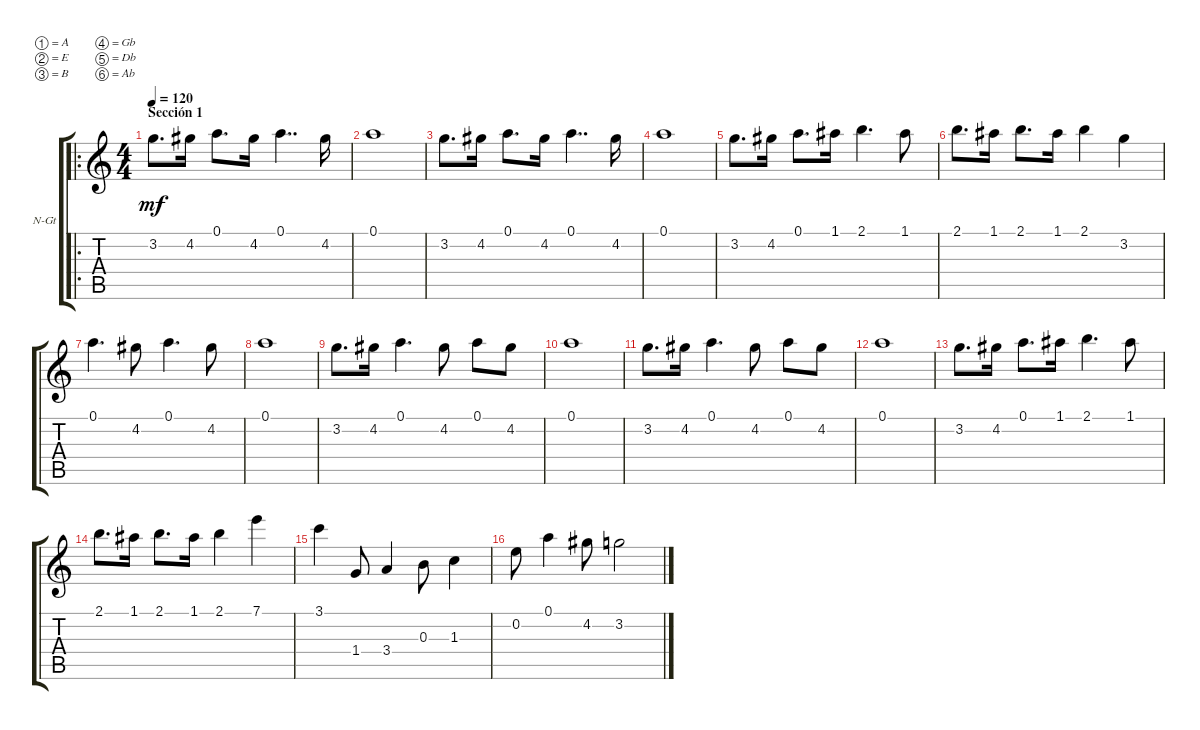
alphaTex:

\defaultSystemsLayout 4
\bracketExtendMode groupsimilarinstruments
\firstSystemTrackNameOrientation horizontal
\otherSystemsTrackNameOrientation horizontal
\chordDiagramsInScore
\track ("LAUD ESPAÑOL" "N-Gt") {instrument acousticguitarnylon}
\staff {score tabs}
\tuning (A4 E4 B3 Gb3 Db3 Ab2)
\ro
\ts (4 4)
\section ("" "Sección 1")
\tempo 120
\clef g2
\scale
0.403771
\ks aminor
3.2.8{d dy mf instrument acousticguitarnylon} 4.2.16 0.1.8{d} 4.2.16 0.1.4{dd} 4.2.16 |
\scale
0.0954279 0.1.1 |
\scale
0.391576 3.2.8{d} 4.2.16 0.1.8{d} 4.2.16 0.1.4{dd} 4.2.16 |
\scale
0.108384 0.1.1 |
\scale
0.308219 3.2.8{d} 4.2.16 0.1.8{d} 1.1.16 2.1.4{d} 1.1.8 |
\scale
0.344749 2.1.8{d} 1.1.16 2.1.8{d} 1.1.16 2.1.4 3.2.4 |
\scale
0.27891 0.1.4{d} 4.2.8 0.1.4{d} 4.2.8 |
\scale
0.0690241 0.1.1 |
\scale
0.341238 3.2.8{d} 4.2.16 0.1.4{d} 4.2.8 0.1.8 4.2.8 |
\scale
0.0895716 0.1.1 |
\scale
0.465817 3.2.8{d} 4.2.16 0.1.4{d} 4.2.8 0.1.8 4.2.8 |
\scale
0.10355 0.1.1 |
3.2.8{d} 4.2.16 0.1.8{d} 1.1.16 2.1.4{d} 1.1.8 |
2.1.8{d} 1.1.16 2.1.8{d} 1.1.16 2.1.4 7.1.4 |
3.1.4 1.4.8 3.4.4 0.3.8 1.3.4 |
0.2.8 0.1.4 4.2.8 3.2.2
